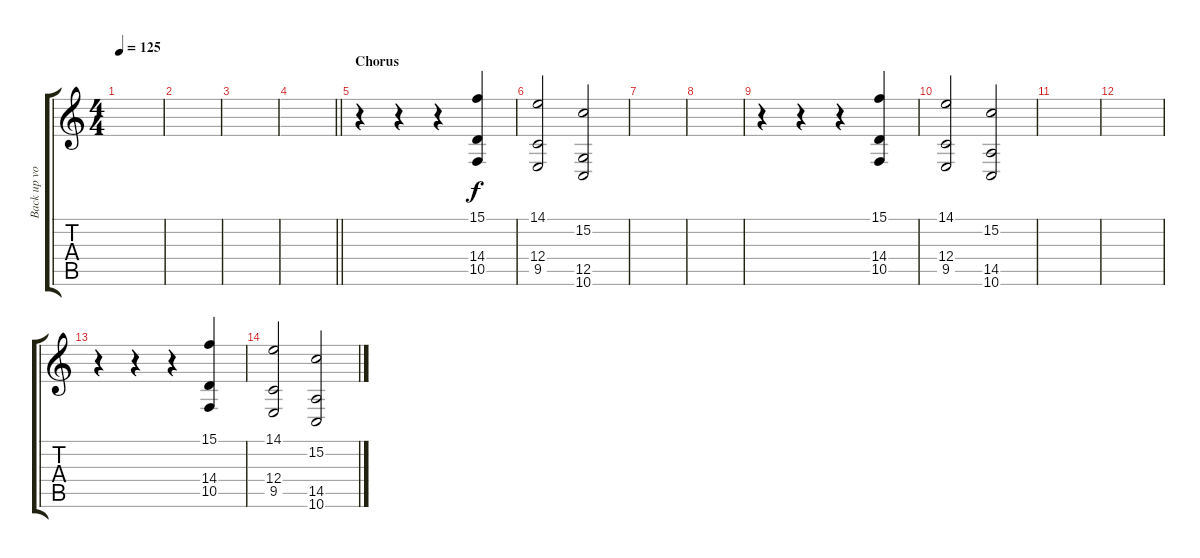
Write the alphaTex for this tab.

\track ("Back up vox" "Back up vo") {instrument flute}
\staff {score tabs}
\tuning (D4 A3 F3 C3 G2 D2) {hide}
\ts (4 4)
\tempo 125
\clef g2
\ks c
|
|
|
\barLineRight lightlight
|
\section ("" "Chorus")
r.4 r.4 r.4 (15.1 14.4 10.5).4 |
(14.1 12.4 9.5).2 (15.2 12.5 10.6).2 |
|
|
r.4 r.4 r.4 (15.1 14.4 10.5).4 |
(14.1 12.4 9.5).2 (15.2 14.5 10.6).2 |
|
|
r.4 r.4 r.4 (15.1 14.4 10.5).4 |
(14.1 12.4 9.5).2 (15.2 14.5 10.6).2
